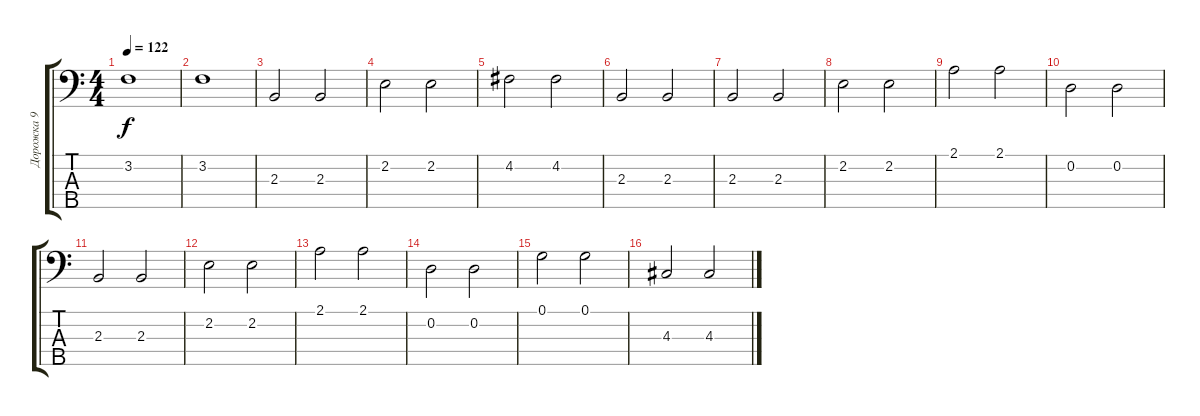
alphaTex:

\track ("Дорожка 9" "Дорожка 9") {instrument fretlessbass}
\staff {score tabs}
\tuning (G2 D2 A1 E1 B0) {hide}
\ts (4 4)
\tempo 122
\clef f4
\ks c
3.2.1{dy f} |
3.2.1 |
2.3.2 2.3.2 |
2.2.2 2.2.2 |
4.2.2 4.2.2 |
2.3.2 2.3.2 |
2.3.2 2.3.2 |
2.2.2 2.2.2 |
2.1.2 2.1.2 |
0.2.2 0.2.2 |
2.3.2 2.3.2 |
2.2.2 2.2.2 |
2.1.2 2.1.2 |
0.2.2 0.2.2 |
0.1.2 0.1.2 |
4.3.2 4.3.2
